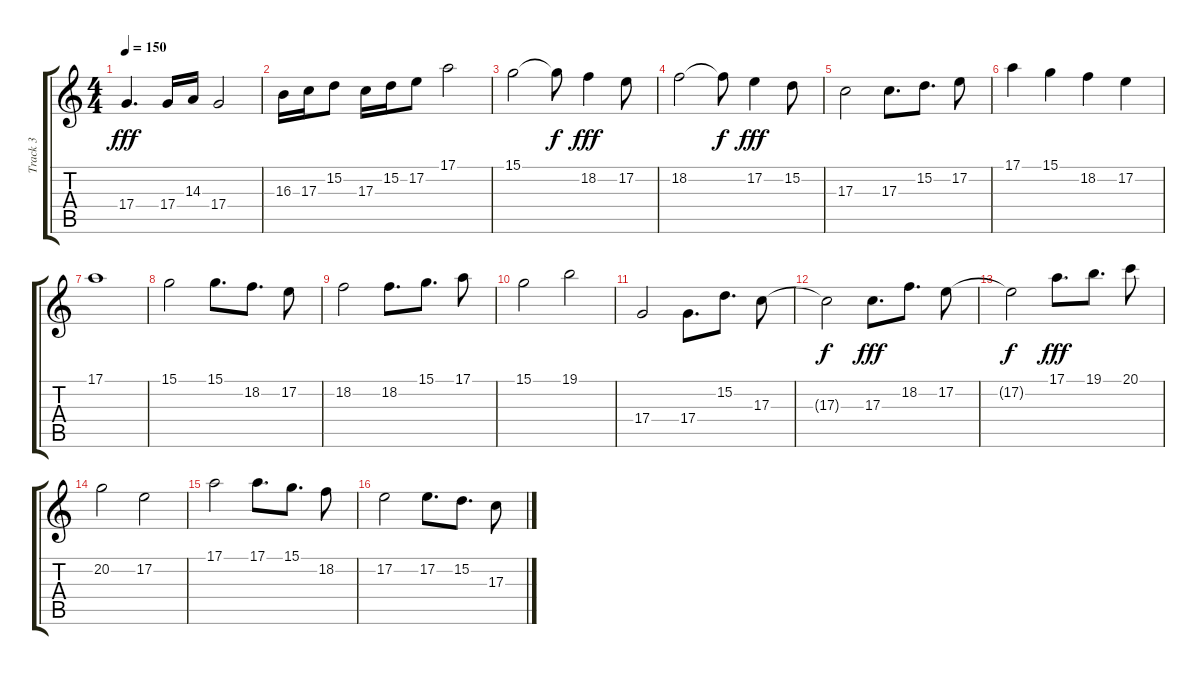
\track ("Track 3" "Track 3") {instrument stringensemble1}
\staff {score tabs}
\tuning (E4 B3 G3 D3 A2 E2) {hide}
\ts (4 4)
\tempo 150
\clef g2
\ks c
17.4.4{d dy fff} 17.4.16 14.3.16 17.4.2 |
16.3.16 17.3.16 15.2.8 17.3.16 15.2.16 17.2.8 17.1.2 |
15.1.2 15.1{t}.8{dy f} 18.2.4{dy fff} 17.2.8 |
18.2.2 18.2{t}.8{dy f} 17.2.4{dy fff} 15.2.8 |
17.3.2 17.3.8{d} 15.2.8{d} 17.2.8 |
17.1.4 15.1.4 18.2.4 17.2.4 |
17.1.1 |
15.1.2 15.1.8{d} 18.2.8{d} 17.2.8 |
18.2.2 18.2.8{d} 15.1.8{d} 17.1.8 |
15.1.2 19.1.2 |
17.4.2 17.4.8{d} 15.2.8{d} 17.3.8 |
17.3{t}.2{dy f} 17.3.8{d dy fff} 18.2.8{d} 17.2.8 |
17.2{t}.2{dy f} 17.1.8{d dy fff} 19.1.8{d} 20.1.8 |
20.2.2 17.2.2 |
17.1.2 17.1.8{d} 15.1.8{d} 18.2.8 |
17.2.2 17.2.8{d} 15.2.8{d} 17.3.8
